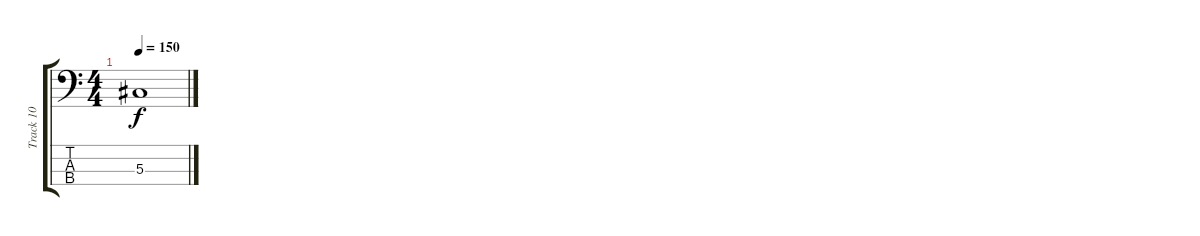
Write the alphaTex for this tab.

\track ("Track 10" "Track 10") {instrument electricbassfinger}
\staff {score tabs}
\tuning (Gb2 Db2 Ab1 Eb1) {hide}
\ts (4 4)
\tempo 150
\clef f4
\ks c
5.3{t}.1{dy f}
